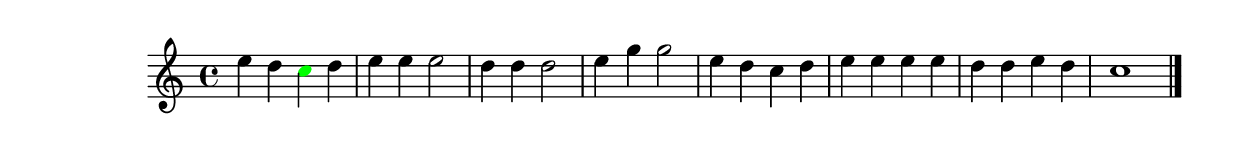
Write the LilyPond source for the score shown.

\version "2.18.2"
\language "english"

\header {
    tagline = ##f
}

\layout {}

\paper {}

\score {
    \new Score
    <<
        \new Staff
        {
            {   % measure
                \time 4/4
                \tweak color #black
                e''4
                \tweak color #black
                d''4
                \tweak color #green
                c''4
                d''4
            }   % measure
            {   % measure
                e''4
                e''4
                e''2
            }   % measure
            {   % measure
                d''4
                d''4
                d''2
            }   % measure
            {   % measure
                e''4
                g''4
                g''2
            }   % measure
            {   % measure
                e''4
                d''4
                c''4
                d''4
            }   % measure
            {   % measure
                e''4
                e''4
                e''4
                e''4
            }   % measure
            {   % measure
                d''4
                d''4
                e''4
                d''4
            }   % measure
            {   % measure
                c''1
                \bar "|." %! SCORE1
            }   % measure
        }
    >>
}